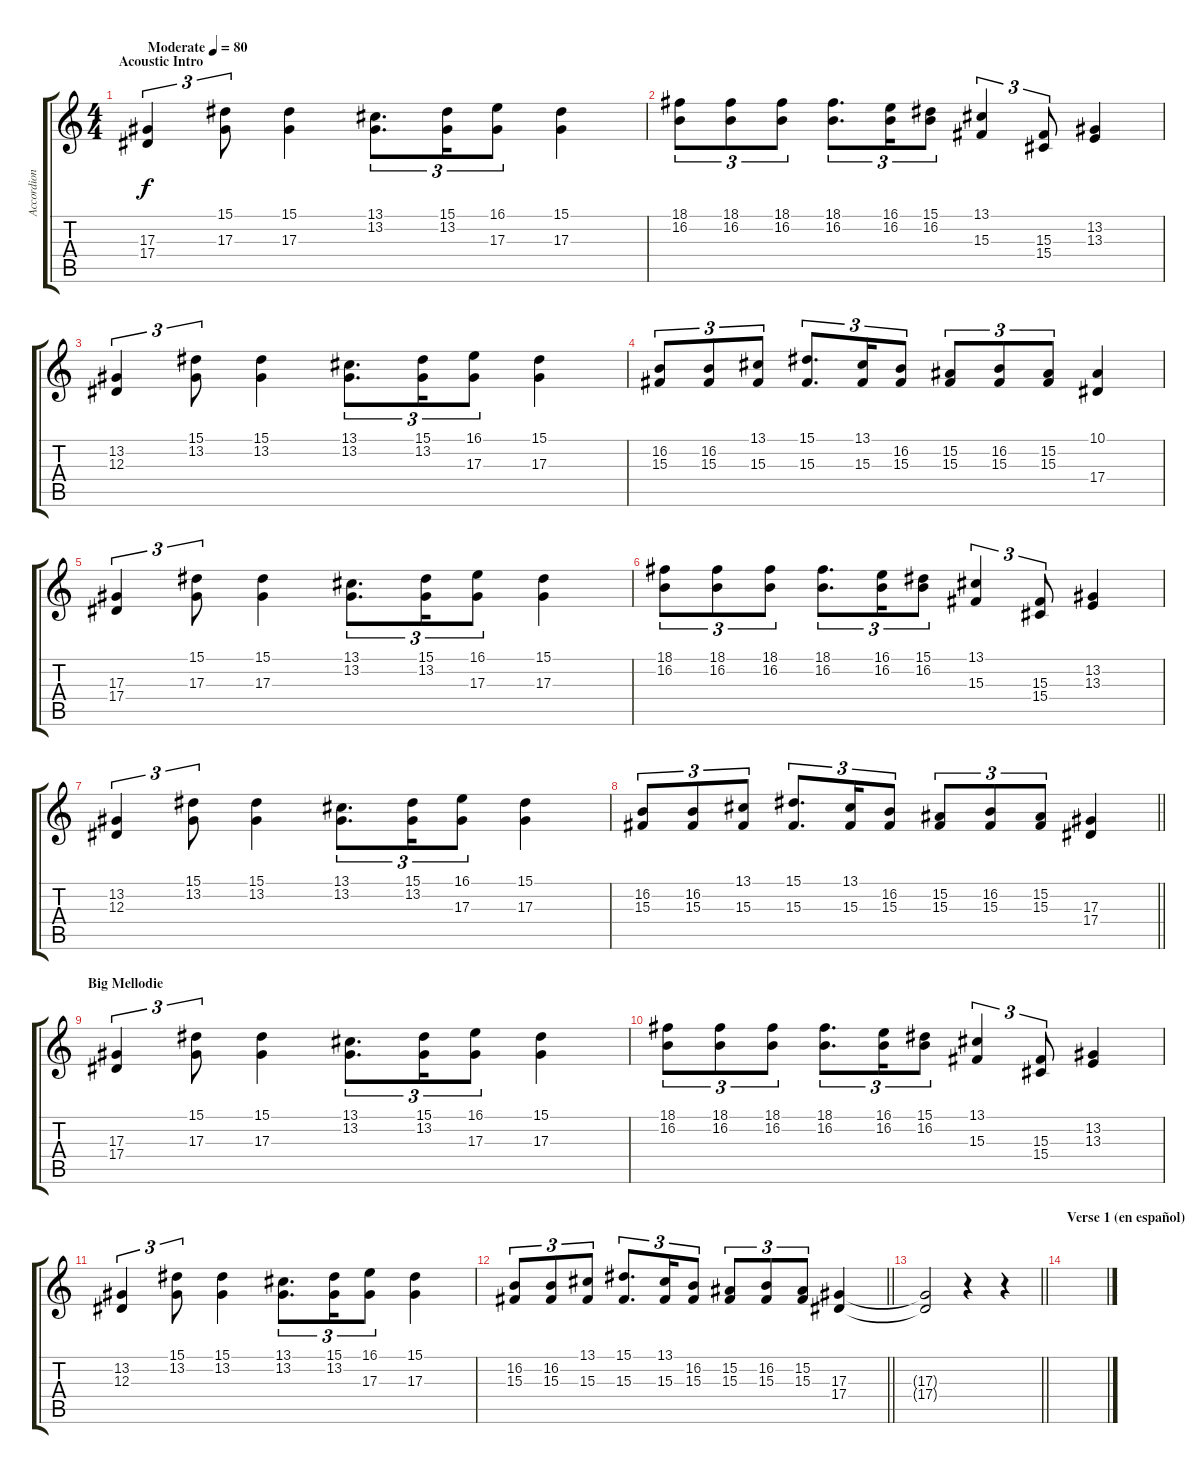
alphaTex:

\track ("Accordion" "Accordion") {instrument accordion}
\staff {score tabs}
\tuning (C4 G3 Eb3 Bb2 F2 C2) {hide}
\ts (4 4)
\section ("" "Acoustic Intro")
\tempo (80 "Moderate")
\clef g2
\ks c
(17.3 17.4).4{tu (3 2) dy f instrument accordion} (15.1 17.3).8{tu (3 2)} (15.1 17.3).4 (13.1 13.2).8{d tu (3 2)} (15.1 13.2).16{tu (3 2)} (16.1 17.3).8{tu (3 2)} (15.1 17.3).4 |
(18.1 16.2).8{tu (3 2)} (18.1 16.2).8{tu (3 2)} (18.1 16.2).8{tu (3 2)} (18.1 16.2).8{d tu (3 2)} (16.1 16.2).16{tu (3 2)} (15.1 16.2).8{tu (3 2)} (13.1 15.3).4{tu (3 2)} (15.3 15.4).8{tu (3 2)} (13.2 13.3).4 |
(13.2 12.3).4{tu (3 2)} (15.1 13.2).8{tu (3 2)} (15.1 13.2).4 (13.1 13.2).8{d tu (3 2)} (15.1 13.2).16{tu (3 2)} (16.1 17.3).8{tu (3 2)} (15.1 17.3).4 |
(16.2 15.3).8{tu (3 2)} (16.2 15.3).8{tu (3 2)} (13.1 15.3).8{tu (3 2)} (15.1 15.3).8{d tu (3 2)} (13.1 15.3).16{tu (3 2)} (16.2 15.3).8{tu (3 2)} (15.2 15.3).8{tu (3 2)} (16.2 15.3).8{tu (3 2)} (15.2 15.3).8{tu (3 2)} (10.1 17.4).4 |
(17.3 17.4).4{tu (3 2)} (15.1 17.3).8{tu (3 2)} (15.1 17.3).4 (13.1 13.2).8{d tu (3 2)} (15.1 13.2).16{tu (3 2)} (16.1 17.3).8{tu (3 2)} (15.1 17.3).4 |
(18.1 16.2).8{tu (3 2)} (18.1 16.2).8{tu (3 2)} (18.1 16.2).8{tu (3 2)} (18.1 16.2).8{d tu (3 2)} (16.1 16.2).16{tu (3 2)} (15.1 16.2).8{tu (3 2)} (13.1 15.3).4{tu (3 2)} (15.3 15.4).8{tu (3 2)} (13.2 13.3).4 |
(13.2 12.3).4{tu (3 2)} (15.1 13.2).8{tu (3 2)} (15.1 13.2).4 (13.1 13.2).8{d tu (3 2)} (15.1 13.2).16{tu (3 2)} (16.1 17.3).8{tu (3 2)} (15.1 17.3).4 |
\barLineRight lightlight
(16.2 15.3).8{tu (3 2)} (16.2 15.3).8{tu (3 2)} (13.1 15.3).8{tu (3 2)} (15.1 15.3).8{d tu (3 2)} (13.1 15.3).16{tu (3 2)} (16.2 15.3).8{tu (3 2)} (15.2 15.3).8{tu (3 2)} (16.2 15.3).8{tu (3 2)} (15.2 15.3).8{tu (3 2)} (17.3 17.4).4 |
\section ("" "Big Mellodie")
(17.3 17.4).4{tu (3 2)} (15.1 17.3).8{tu (3 2)} (15.1 17.3).4 (13.1 13.2).8{d tu (3 2)} (15.1 13.2).16{tu (3 2)} (16.1 17.3).8{tu (3 2)} (15.1 17.3).4 |
(18.1 16.2).8{tu (3 2)} (18.1 16.2).8{tu (3 2)} (18.1 16.2).8{tu (3 2)} (18.1 16.2).8{d tu (3 2)} (16.1 16.2).16{tu (3 2)} (15.1 16.2).8{tu (3 2)} (13.1 15.3).4{tu (3 2)} (15.3 15.4).8{tu (3 2)} (13.2 13.3).4 |
(13.2 12.3).4{tu (3 2)} (15.1 13.2).8{tu (3 2)} (15.1 13.2).4 (13.1 13.2).8{d tu (3 2)} (15.1 13.2).16{tu (3 2)} (16.1 17.3).8{tu (3 2)} (15.1 17.3).4 |
\barLineRight lightlight
(16.2 15.3).8{tu (3 2)} (16.2 15.3).8{tu (3 2)} (13.1 15.3).8{tu (3 2)} (15.1 15.3).8{d tu (3 2)} (13.1 15.3).16{tu (3 2)} (16.2 15.3).8{tu (3 2)} (15.2 15.3).8{tu (3 2)} (16.2 15.3).8{tu (3 2)} (15.2 15.3).8{tu (3 2)} (17.3 17.4).4 |
\barLineRight lightlight
(17.3{t} 17.4{t}).2 r.4 r.4 |
\section ("" "Verse 1 (en español)")
